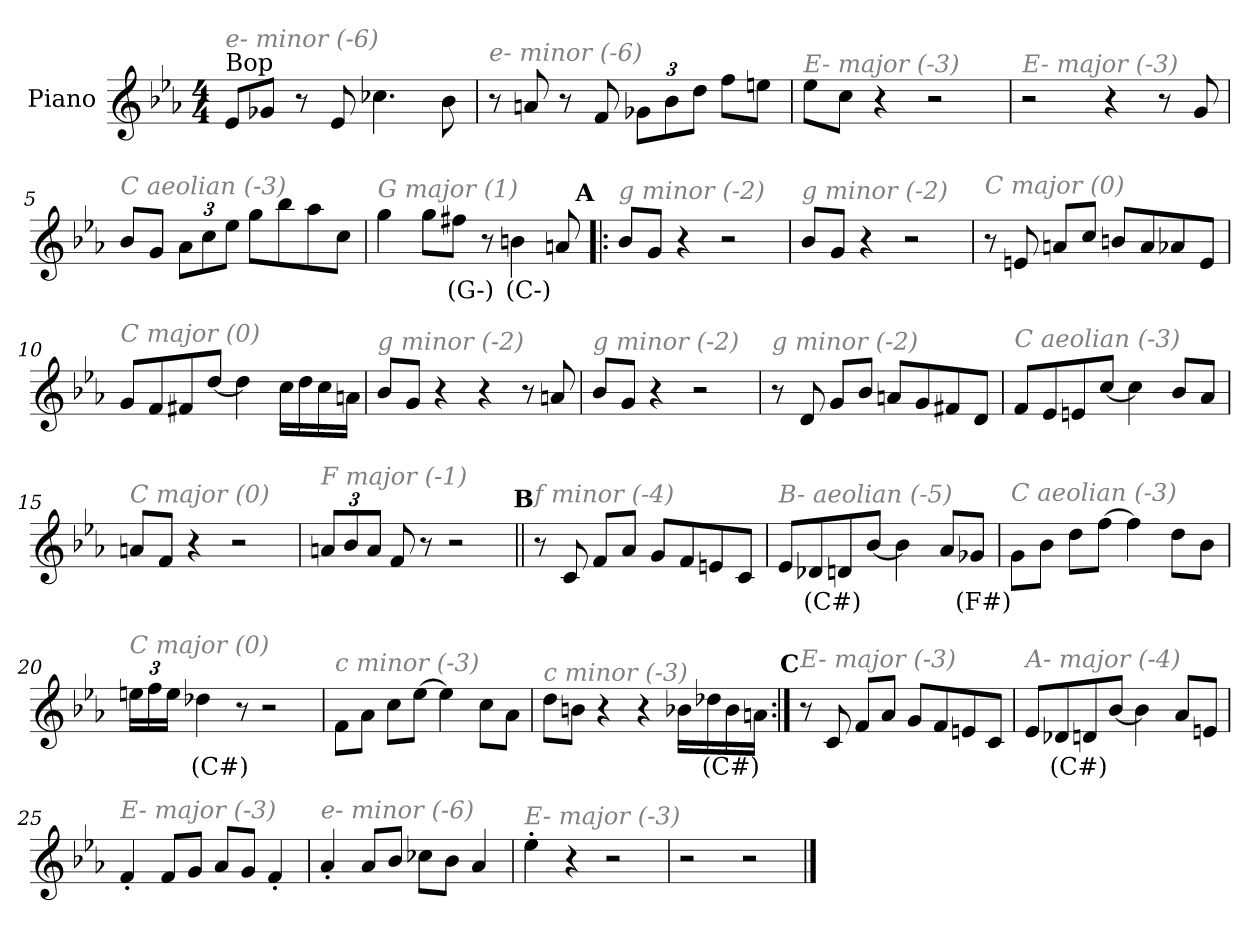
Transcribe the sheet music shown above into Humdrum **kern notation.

**kern	**text
*part1	*part1
*staff1	*staff1
*I"Piano	*
*I'Pno.	*
*clefG2	*
*k[b-e-a-]	*
*M4/4	*
*MM190	*
=1	=1
!LO:TX:a:t=Bop	!
!LO:TX:i:color=#808080:t=e- minor (-6)	!
8e-/L	.
8g-X/J	.
8r	.
8e-/	.
4.cc-X\	.
8b-\	.
=2	=2
!LO:TX:i:color=#808080:t=e- minor (-6)	!
8r	.
8an/	.
8r	.
8f/	.
*Xbrackettup	*
12g-X\L	.
12b-\	.
12dd\J	.
8ff\L	.
8een\J	.
=3	=3
!LO:TX:i:color=#808080:t=E- major (-3)	!
8ee-\L	.
8cc\J	.
4r	.
2r	.
!!LO:LB:g=z
=4	=4
!LO:TX:i:color=#808080:t=E- major (-3)	!
2r	.
4r	.
8r	.
8g/	.
=5	=5
!LO:TX:i:color=#808080:t=C aeolian (-3)	!
8b-/L	.
8g/J	.
12a-\L	.
12cc\	.
12ee-\J	.
8gg\L	.
8bb-\	.
8aa-\	.
8cc\J	.
=6	=6
!LO:TX:i:color=#808080:t=G major (1)	!
4gg\	.
8gg\L	.
8ff#Xi\J	(G-)
8r	.
4bni\	(C-)
8an/	.
!!LO:LB:g=z
!!LO:REH:place=s1:a:enc=none:fs=14:t=A
=7!|:	=7!|:
!LO:TX:i:color=#808080:t=g minor (-2)	!
8b-/L	.
8g/J	.
4r	.
2r	.
=8	=8
!LO:TX:i:color=#808080:t=g minor (-2)	!
8b-/L	.
8g/J	.
4r	.
2r	.
=9	=9
!LO:TX:i:color=#808080:t=C major (0)	!
8r	.
8en/	.
8an/L	.
8cc/J	.
8bn/L	.
8a/	.
8a-X/	.
8e/J	.
!!LO:LB:g=z
=10	=10
!LO:TX:i:color=#808080:t=C major (0)	!
8g/L	.
8f/	.
8f#X/	.
[8dd/J	.
4dd\]	.
16cc\LL	.
16dd\	.
16cc\	.
16an\JJ	.
=11	=11
!LO:TX:i:color=#808080:t=g minor (-2)	!
8b-/L	.
8g/J	.
4r	.
4r	.
8r	.
8an/	.
=12	=12
!LO:TX:i:color=#808080:t=g minor (-2)	!
8b-/L	.
8g/J	.
4r	.
2r	.
!!LO:LB:g=z
=13	=13
!LO:TX:i:color=#808080:t=g minor (-2)	!
8r	.
8d/	.
8g/L	.
8b-/J	.
8an/L	.
8g/	.
8f#X/	.
8d/J	.
=14	=14
!LO:TX:i:color=#808080:t=C aeolian (-3)	!
8f/L	.
8e-/	.
8en/	.
[8cc/J	.
4cc\]	.
8b-/L	.
8a-/J	.
=15	=15
!LO:TX:i:color=#808080:t=C major (0)	!
8an/L	.
8f/J	.
4r	.
2r	.
!!LO:LB:g=z
=16	=16
!LO:TX:i:color=#808080:t=F major (-1)	!
12an/L	.
12b-/	.
12a/J	.
8f/	.
8r	.
2r	.
!!LO:REH:place=s1:a:enc=none:fs=14:t=B
=17||	=17||
!LO:TX:i:color=#808080:t=f minor (-4)	!
8r	.
8c/	.
8f/L	.
8a-/J	.
8g/L	.
8f/	.
8en/	.
8c/J	.
=18	=18
!LO:TX:i:color=#808080:t=B- aeolian (-5)	!
8e-/L	.
8d-Xi/	(C#)
8d/	.
[8b-/J	.
4b-\]	.
8a-/L	.
8g-Xi/J	(F#)
!!LO:LB:g=z
=19	=19
!LO:TX:i:color=#808080:t=C aeolian (-3)	!
8g\L	.
8b-\J	.
8dd\L	.
[8ff\J	.
4ff\]	.
8dd\L	.
8b-\J	.
=20	=20
!LO:TX:i:color=#808080:t=C major (0)	!
24een\LL	.
24ff\	.
24ee\JJ	.
4dd-Xi\	(C#)
8r	.
2r	.
=21	=21
!LO:TX:i:color=#808080:t=c minor (-3)	!
8f\L	.
8a-\J	.
8cc\L	.
[8ee-\J	.
4ee-\]	.
8cc\L	.
8a-\J	.
!!LO:LB:g=z
=22	=22
!LO:TX:i:color=#808080:t=c minor (-3)	!
8dd\L	.
8bn\J	.
4r	.
4r	.
16b-X\LL	.
16dd-Xi\	(C#)
16b-\	.
16an\JJ	.
!!LO:REH:place=s1:a:enc=none:fs=14:t=C
=23:|!	=23:|!
!LO:TX:i:color=#808080:t=E- major (-3)	!
8r	.
8c/	.
8f/L	.
8a-/J	.
8g/L	.
8f/	.
8en/	.
8c/J	.
=24	=24
!LO:TX:i:color=#808080:t=A- major (-4)	!
8e-/L	.
8d-Xi/	(C#)
8d/	.
[8b-/J	.
4b-\]	.
8a-/L	.
8en/J	.
!!LO:LB:g=z
=25	=25
!LO:TX:i:color=#808080:t=E- major (-3)	!
4f'/	.
8f/L	.
8g/J	.
8a-/L	.
8g/J	.
4f'/	.
=26	=26
!LO:TX:i:color=#808080:t=e- minor (-6)	!
4a-'/	.
8a-/L	.
8b-/J	.
8cc-X\L	.
8b-\J	.
4a-/	.
=27	=27
!LO:TX:i:color=#808080:t=E- major (-3)	!
4ee-'\	.
4r	.
2r	.
=28	=28
2r	.
2r	.
==	==
*-	*-
